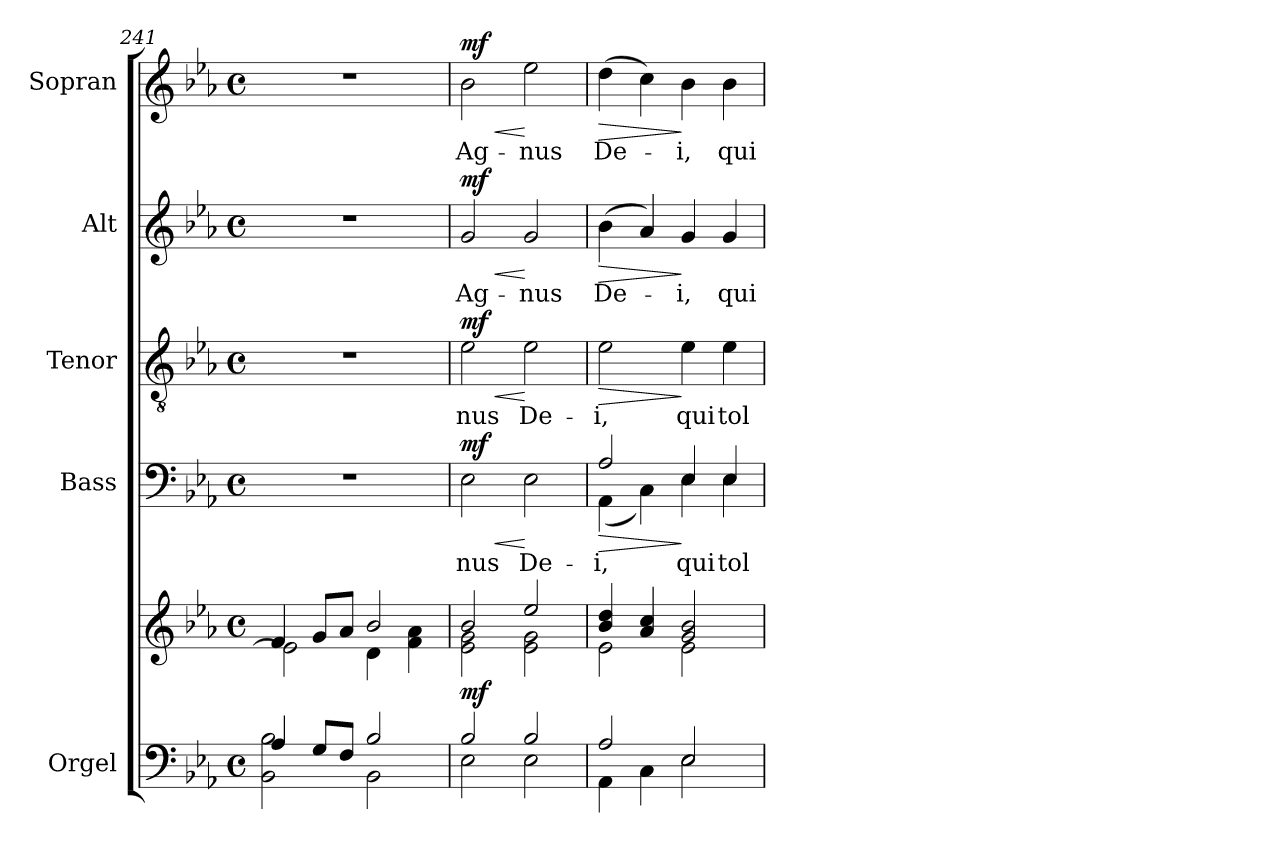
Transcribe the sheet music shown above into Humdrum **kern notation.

**kern	**kern	**dynam	**kern	**text	**dynam	**kern	**text	**dynam	**kern	**text	**dynam	**kern	**text	**dynam
*part5	*part5	*part5	*part4	*part4	*part4	*part3	*part3	*part3	*part2	*part2	*part2	*part1	*part1	*part1
*staff6	*staff5	*staff5/6	*staff4	*staff4	*staff4	*staff3	*staff3	*staff3	*staff2	*staff2	*staff2	*staff1	*staff1	*staff1
*I"Orgel	*	*	*I"Bass	*	*	*I"Tenor	*	*	*I"Alt	*	*	*I"Sopran	*	*
*I'Org.	*	*	*I'B.	*	*	*I'T.	*	*	*I'A.	*	*	*I'S.	*	*
*clefF4	*clefG2	*	*clefF4	*	*	*clefGv2	*	*	*clefG2	*	*	*clefG2	*	*
*k[b-e-a-]	*k[b-e-a-]	*	*k[b-e-a-]	*	*	*k[b-e-a-]	*	*	*k[b-e-a-]	*	*	*k[b-e-a-]	*	*
*E-:	*E-:	*	*E-:	*	*	*E-:	*	*	*E-:	*	*	*E-:	*	*
*M4/4	*M4/4	*	*M4/4	*	*	*M4/4	*	*	*M4/4	*	*	*M4/4	*	*
*met(c)	*met(c)	*	*met(c)	*	*	*met(c)	*	*	*met(c)	*	*	*met(c)	*	*
=241	=241	=241	=241	=241	=241	=241	=241	=241	=241	=241	=241	=241	=241	=241
*^	*^	*	*	*	*	*	*	*	*	*	*	*	*	*
4A-/	2BB-\ 2B-\	4f/	2e-\]	.	1r	.	.	1r	.	.	1r	.	.	1r	.	.
8G/L	.	8g/L	.	.	.	.	.	.	.	.	.	.	.	.	.	.
8F/J	.	8a-/J	.	.	.	.	.	.	.	.	.	.	.	.	.	.
2B-/	2BB-\	2b-/	4d\	.	.	.	.	.	.	.	.	.	.	.	.	.
.	.	.	4f\ 4a-\	.	.	.	.	.	.	.	.	.	.	.	.	.
=242	=242	=242	=242	=242	=242	=242	=242	=242	=242	=242	=242	=242	=242	=242	=242	=242
!	!	!	!	!LO:DY:b	!	!LO:LY:b	!LO:HP:b	!	!LO:LY:b	!LO:HP:b	!	!LO:LY:b	!LO:HP:b	!	!LO:LY:b	!LO:HP:b
!	!	!	!	!	!	!	!LO:DY:n=1:a	!	!	!LO:DY:n=1:a	!	!	!LO:DY:n=1:a	!	!	!LO:DY:n=1:a
2B-/	2E-\	2b-/	2e-\ 2g\	mf	2E-\	-nus	< mf	2e-\	-nus	< mf	2g/	Ag-	< mf	2b-\	Ag-	< mf
!	!	!	!	!	!	!LO:LY:b	!	!	!LO:LY:b	!	!	!LO:LY:b	!	!	!LO:LY:b	!
2B-/	2E-\	2ee-/	2e-\ 2g\	.	2E-\	De-	[	2e-\	De-	[	2g/	-nus	[	2ee-\	-nus	[
=243	=243	=243	=243	=243	=243	=243	=243	=243	=243	=243	=243	=243	=243	=243	=243	=243
!	!	!	!	!	!	!LO:LY:b	!LO:HP:b	!	!LO:LY:b	!LO:HP:b	!	!LO:LY:b	!LO:HP:b	!	!LO:LY:b	!LO:HP:b
*	*	*	*	*	*^	*	*	*	*	*	*	*	*	*	*	*
2A-/	4AA-\	4b-/ 4dd/	2e-\	.	2A-/	(<4AA-\	-i,	>	2e-\	-i,	>	(>4b-\	De-	>	(>4dd\	De-	>
.	4C\	4a-/ 4cc/	.	.	.	4C\)	.	.	.	.	.	4a-/)	.	.	4cc\)	.	.
!	!	!	!	!	!	!	!LO:LY:b	!	!	!LO:LY:b	!	!	!LO:LY:b	!	!	!LO:LY:b	!
2E-/	2E-\	2g/ 2b-/	2e-\	.	4E-/	4E-\	qui	]	4e-\	qui	]	4g/	-i,	]	4b-\	-i,	]
!	!	!	!	!	!	!	!LO:LY:b	!	!	!LO:LY:b	!	!	!LO:LY:b	!	!	!LO:LY:b	!
.	.	.	.	.	4E-/	4E-\	tol-	.	4e-\	tol-	.	4g/	qui	.	4b-\	qui	.
*v	*v	*	*	*	*v	*v	*	*	*	*	*	*	*	*	*	*	*
*	*v	*v	*	*	*	*	*	*	*	*	*	*	*	*	*
=	=	=	=	=	=	=	=	=	=	=	=	=	=	=
*-	*-	*-	*-	*-	*-	*-	*-	*-	*-	*-	*-	*-	*-	*-
